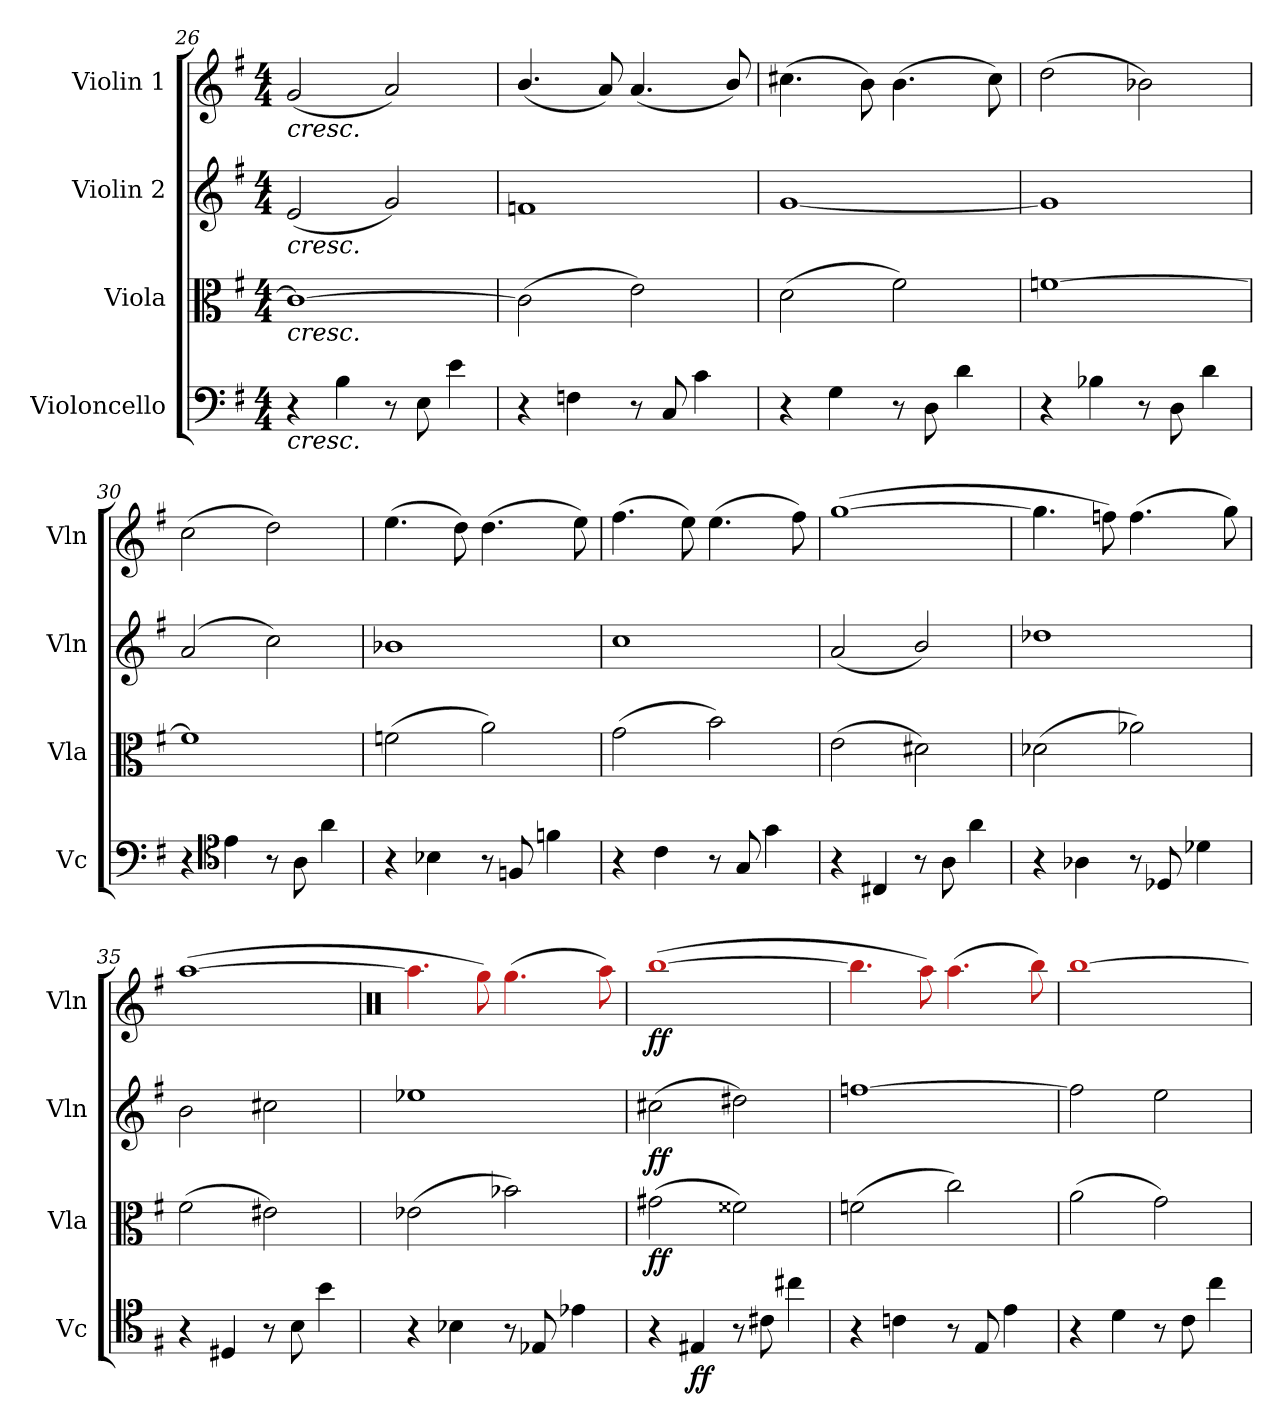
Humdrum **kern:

**kern	**dynam	**kern	**dynam	**kern	**dynam	**kern	**dynam
*part4	*part4	*part3	*part3	*part2	*part2	*part1	*part1
*staff4	*staff4	*staff3	*staff3	*staff2	*staff2	*staff1	*staff1
*I"Violoncello	*	*I"Viola	*	*I"Violin 2	*	*I"Violin 1	*
*I'Vc	*	*I'Vla	*	*I'Vln	*	*I'Vln	*
*clefF4	*	*clefC3	*	*clefG2	*	*clefG2	*
*k[f#]	*	*k[f#]	*	*k[f#]	*	*k[f#]	*
*M4/4	*	*M4/4	*	*M4/4	*	*M4/4	*
=26	=26	=26	=26	=26	=26	=26	=26
!	!	!	!	!	!	!LO:TX:b:i:t=cresc.	!
!	!	!	!	!LO:TX:b:i:t=cresc.	!	!	!
!	!	!LO:TX:b:i:t=cresc.	!	!	!	!	!
!LO:TX:b:i:t=cresc.	!	!	!	!	!	!	!
4r	.	1c_	.	(2e/	.	(2g/	.
4B\	.	.	.	.	.	.	.
8r	.	.	.	2g/)	.	2a/)	.
8E\	.	.	.	.	.	.	.
4e\	.	.	.	.	.	.	.
!!LO:LB:g=z
=27	=27	=27	=27	=27	=27	=27	=27
4r	.	(2c\]	.	1fn	.	(4.b/	.
4Fn\	.	.	.	.	.	.	.
.	.	.	.	.	.	8a/)	.
8r	.	2e\)	.	.	.	(4.a/	.
8C/	.	.	.	.	.	.	.
4c\	.	.	.	.	.	.	.
.	.	.	.	.	.	8b/)	.
=28	=28	=28	=28	=28	=28	=28	=28
4r	.	(2d\	.	[1g	.	(4.cc#X\	.
4G\	.	.	.	.	.	.	.
.	.	.	.	.	.	8b\)	.
8r	.	2f#\)	.	.	.	(4.b\	.
8D\	.	.	.	.	.	.	.
4d\	.	.	.	.	.	.	.
.	.	.	.	.	.	8cc#\)	.
=29	=29	=29	=29	=29	=29	=29	=29
4r	.	[1fn	.	1g]	.	(2dd\	.
4B-X\	.	.	.	.	.	.	.
8r	.	.	.	.	.	2b-X\)	.
8D\	.	.	.	.	.	.	.
4d\	.	.	.	.	.	.	.
=30	=30	=30	=30	=30	=30	=30	=30
4r	.	1f]	.	(2a/	.	(2cc\	.
*clefC4	*	*	*	*	*	*	*
4e\	.	.	.	.	.	.	.
8r	.	.	.	2cc\)	.	2dd\)	.
8A\	.	.	.	.	.	.	.
4a\	.	.	.	.	.	.	.
=31	=31	=31	=31	=31	=31	=31	=31
4r	.	(2fn\	.	1b-X	.	(4.ee\	.
4B-X\	.	.	.	.	.	.	.
.	.	.	.	.	.	8dd\)	.
8r	.	2a\)	.	.	.	(4.dd\	.
8Fn/	.	.	.	.	.	.	.
4fn\	.	.	.	.	.	.	.
.	.	.	.	.	.	8ee\)	.
!!LO:LB:g=z
=32	=32	=32	=32	=32	=32	=32	=32
4r	.	(2g\	.	1cc	.	(4.ff#\	.
4c\	.	.	.	.	.	.	.
.	.	.	.	.	.	8ee\)	.
8r	.	2b\)	.	.	.	(4.ee\	.
8G/	.	.	.	.	.	.	.
4g\	.	.	.	.	.	.	.
.	.	.	.	.	.	8ff#\)	.
=33	=33	=33	=33	=33	=33	=33	=33
4r	.	(2e\	.	(2a/	.	([1gg	.
4C#X/	.	.	.	.	.	.	.
8r	.	2d#X\)	.	2b/)	.	.	.
8A\	.	.	.	.	.	.	.
4a\	.	.	.	.	.	.	.
=34	=34	=34	=34	=34	=34	=34	=34
4r	.	(2d-X\	.	1dd-X	.	4.gg\]	.
4A-X\	.	.	.	.	.	.	.
.	.	.	.	.	.	8ffn\)	.
8r	.	2a-X\)	.	.	.	(4.ff\	.
8D-X/	.	.	.	.	.	.	.
4d-X\	.	.	.	.	.	.	.
.	.	.	.	.	.	8gg\)	.
=35	=35	=35	=35	=35	=35	=35	=35
4r	.	(2f#i\	.	2b\	.	([1aa	.
4D#X/	.	.	.	.	.	.	.
8r	.	2e#X\)	.	2cc#X\	.	.	.
8B\	.	.	.	.	.	.	.
4b\	.	.	.	.	.	.	.
=36	=36	=36	=36	=36	=36	=36	=36
*	*	*	*	*	*	*clefX	*
4r	.	(2e-X\	.	1ee-X	.	4.aa\]	.
4B-X\	.	.	.	.	.	.	.
.	.	.	.	.	.	8gg\)	.
8r	.	2b-X\)	.	.	.	(4.gg\	.
8E-X/	.	.	.	.	.	.	.
4e-X\	.	.	.	.	.	.	.
.	.	.	.	.	.	8aa\)	.
!!LO:LB:g=z
=37	=37	=37	=37	=37	=37	=37	=37
!	!	!	!LO:DY:b	!	!LO:DY:b	!	!LO:DY:b
4r	.	(2g#X\	ff	(2cc#X\	ff	([1bb	ff
!	!LO:DY:b	!	!	!	!	!	!
4E#X/	ff	.	.	.	.	.	.
8r	.	2f##X\)	.	2dd#X\)	.	.	.
8c#X\	.	.	.	.	.	.	.
4cc#X\	.	.	.	.	.	.	.
=38	=38	=38	=38	=38	=38	=38	=38
4r	.	(2fn\	.	[1ffn	.	4.bb\]	.
4cn\	.	.	.	.	.	.	.
.	.	.	.	.	.	8aa\)	.
8r	.	2cc\)	.	.	.	(4.aa\	.
8E/	.	.	.	.	.	.	.
4e\	.	.	.	.	.	.	.
.	.	.	.	.	.	8bb\)	.
=39	=39	=39	=39	=39	=39	=39	=39
4r	.	(2a\	.	2ff\]	.	[1bb	.
4d\	.	.	.	.	.	.	.
8r	.	2g\)	.	2ee\	.	.	.
8c\	.	.	.	.	.	.	.
4cc\	.	.	.	.	.	.	.
=	=	=	=	=	=	=	=
*-	*-	*-	*-	*-	*-	*-	*-
